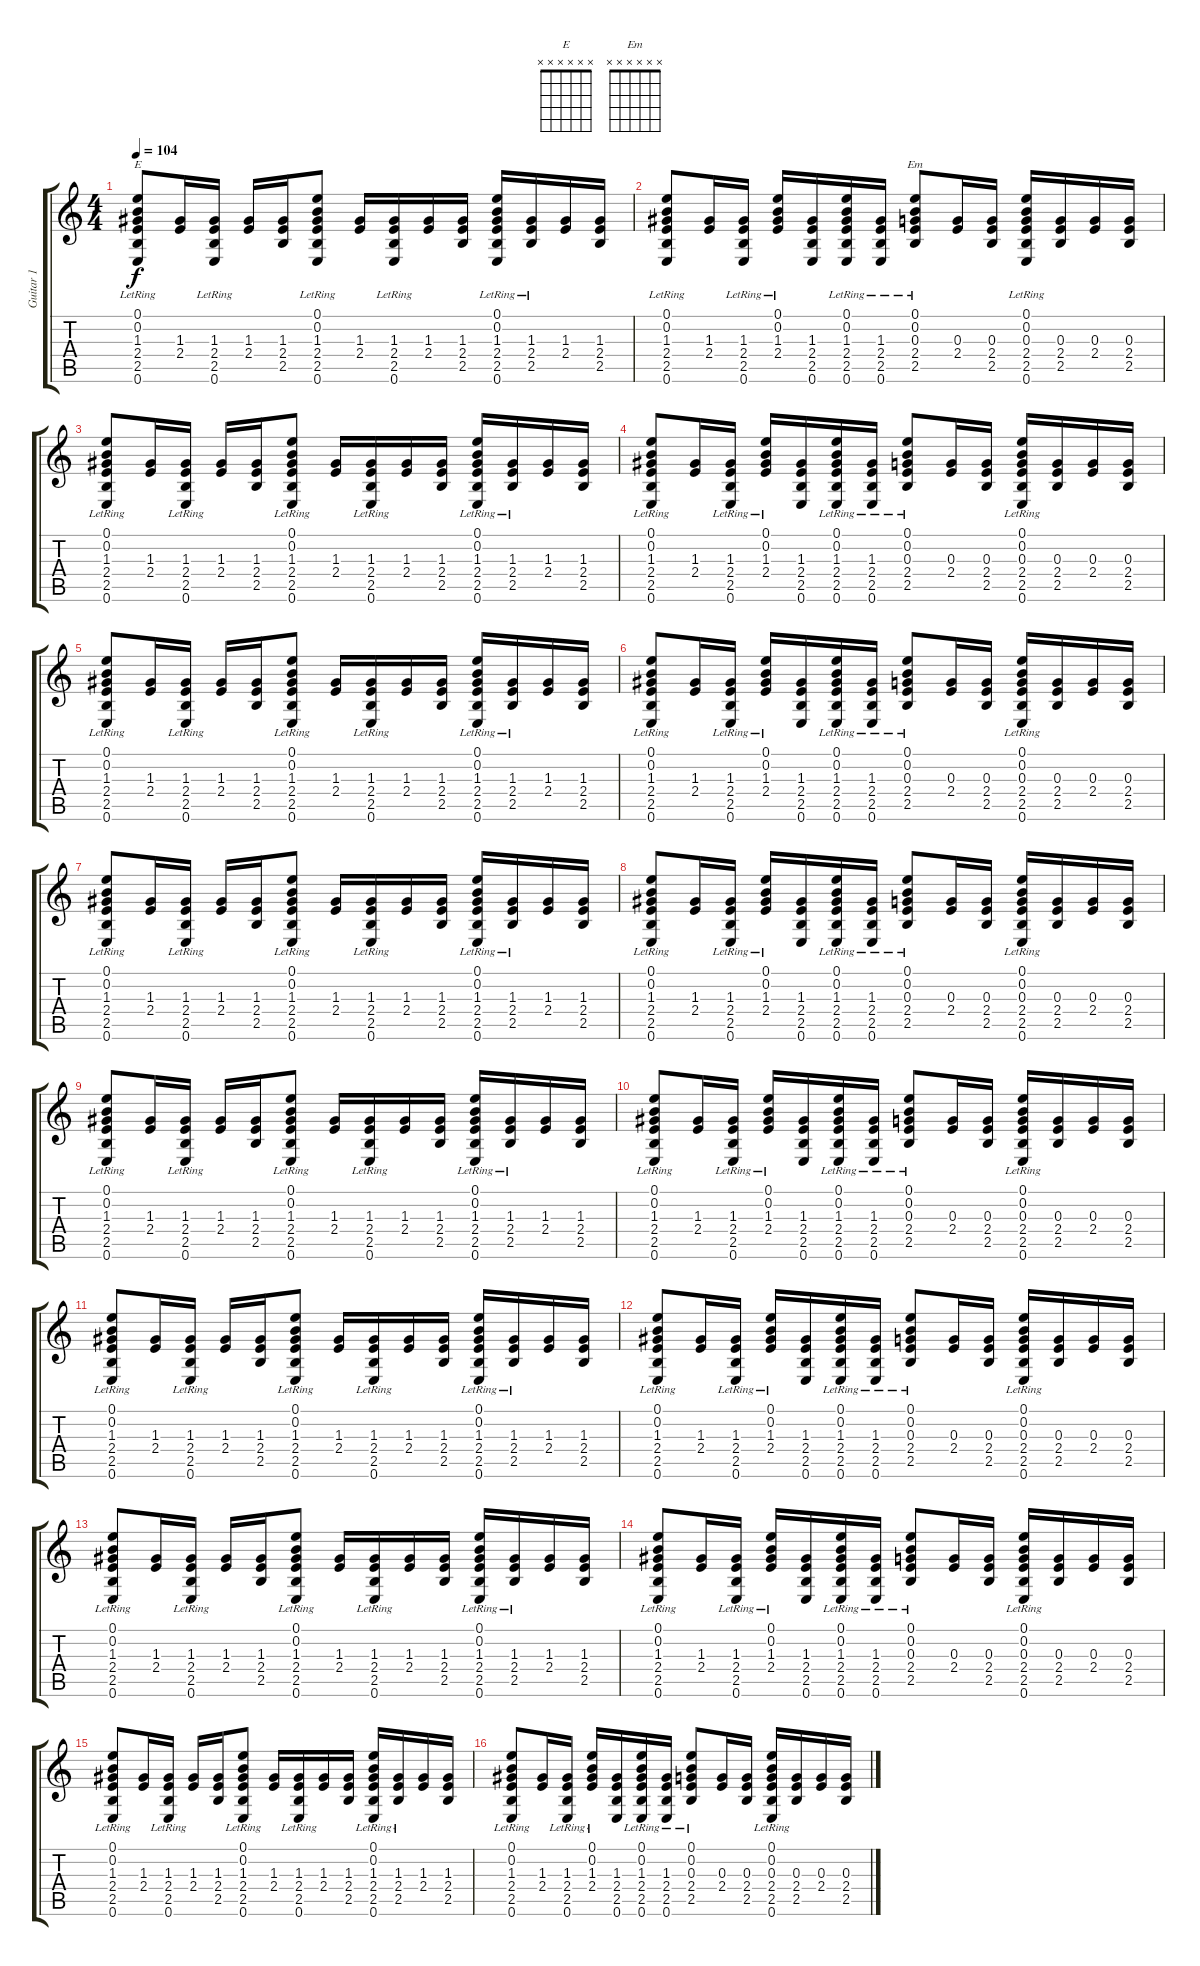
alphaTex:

\track ("Guitar 1" "Guitar 1") {instrument acousticguitarnylon}
\staff {score tabs}
\tuning (E4 B3 G3 D3 A2 E2) {hide}
\chord ("E" x x x x x x) {firstfret 0}
\chord ("Em" x x x x x x) {firstfret 0}
\ts (4 4)
\tempo 104
\clef g2
\ks c
(0.1{lr} 0.2{lr} 1.3 2.4 2.5{lr} 0.6{lr}).8{ch "E" dy f volume 9 instrument acousticguitarnylon} (1.3 2.4).16 (1.3 2.4 2.5{lr} 0.6{lr}).16 (1.3 2.4).16 (1.3 2.4 2.5).16 (0.1{lr} 0.2{lr} 1.3 2.4 2.5 0.6{lr}).8 (1.3 2.4).16 (1.3 2.4 2.5{lr} 0.6{lr}).16 (1.3 2.4).16 (1.3 2.4 2.5).16 (0.1{lr} 0.2{lr} 1.3 2.4 2.5 0.6{lr}).16 (1.3 2.4 2.5{lr}).16 (1.3 2.4).16 (1.3 2.4 2.5).16 |
(0.1{lr} 0.2{lr} 1.3 2.4 2.5 0.6{lr}).8 (1.3 2.4).16 (1.3 2.4 2.5 0.6{lr}).16 (0.1{lr} 0.2{lr} 1.3 2.4).16 (1.3 2.4 2.5 0.6).16 (0.1{lr} 0.2{lr} 1.3 2.4 2.5 0.6).16 (1.3 2.4 2.5 0.6{lr}).16 (0.1{lr} 0.2{lr} 0.3 2.4 2.5{lr}).8{ch "Em"} (0.3 2.4).16 (0.3 2.4 2.5).16 (0.1{lr} 0.2{lr} 0.3 2.4 2.5 0.6{lr}).16 (0.3 2.4 2.5).16 (0.3 2.4).16 (0.3 2.4 2.5).16 |
(0.1{lr} 0.2{lr} 1.3 2.4 2.5{lr} 0.6{lr}).8 (1.3 2.4).16 (1.3 2.4 2.5{lr} 0.6{lr}).16 (1.3 2.4).16 (1.3 2.4 2.5).16 (0.1{lr} 0.2{lr} 1.3 2.4 2.5 0.6{lr}).8 (1.3 2.4).16 (1.3 2.4 2.5{lr} 0.6{lr}).16 (1.3 2.4).16 (1.3 2.4 2.5).16 (0.1{lr} 0.2{lr} 1.3 2.4 2.5 0.6{lr}).16 (1.3 2.4 2.5{lr}).16 (1.3 2.4).16 (1.3 2.4 2.5).16 |
(0.1{lr} 0.2{lr} 1.3 2.4 2.5 0.6{lr}).8 (1.3 2.4).16 (1.3 2.4 2.5 0.6{lr}).16 (0.1{lr} 0.2{lr} 1.3 2.4).16 (1.3 2.4 2.5 0.6).16 (0.1{lr} 0.2{lr} 1.3 2.4 2.5 0.6).16 (1.3 2.4 2.5 0.6{lr}).16 (0.1{lr} 0.2{lr} 0.3 2.4 2.5{lr}).8 (0.3 2.4).16 (0.3 2.4 2.5).16 (0.1{lr} 0.2{lr} 0.3 2.4 2.5 0.6{lr}).16 (0.3 2.4 2.5).16 (0.3 2.4).16 (0.3 2.4 2.5).16 |
(0.1{lr} 0.2{lr} 1.3 2.4 2.5{lr} 0.6{lr}).8 (1.3 2.4).16 (1.3 2.4 2.5{lr} 0.6{lr}).16 (1.3 2.4).16 (1.3 2.4 2.5).16 (0.1{lr} 0.2{lr} 1.3 2.4 2.5 0.6{lr}).8 (1.3 2.4).16 (1.3 2.4 2.5{lr} 0.6{lr}).16 (1.3 2.4).16 (1.3 2.4 2.5).16 (0.1{lr} 0.2{lr} 1.3 2.4 2.5 0.6{lr}).16 (1.3 2.4 2.5{lr}).16 (1.3 2.4).16 (1.3 2.4 2.5).16 |
(0.1{lr} 0.2{lr} 1.3 2.4 2.5 0.6{lr}).8 (1.3 2.4).16 (1.3 2.4 2.5 0.6{lr}).16 (0.1{lr} 0.2{lr} 1.3 2.4).16 (1.3 2.4 2.5 0.6).16 (0.1{lr} 0.2{lr} 1.3 2.4 2.5 0.6).16 (1.3 2.4 2.5 0.6{lr}).16 (0.1{lr} 0.2{lr} 0.3 2.4 2.5{lr}).8 (0.3 2.4).16 (0.3 2.4 2.5).16 (0.1{lr} 0.2{lr} 0.3 2.4 2.5 0.6{lr}).16 (0.3 2.4 2.5).16 (0.3 2.4).16 (0.3 2.4 2.5).16 |
(0.1{lr} 0.2{lr} 1.3 2.4 2.5{lr} 0.6{lr}).8 (1.3 2.4).16 (1.3 2.4 2.5{lr} 0.6{lr}).16 (1.3 2.4).16 (1.3 2.4 2.5).16 (0.1{lr} 0.2{lr} 1.3 2.4 2.5 0.6{lr}).8 (1.3 2.4).16 (1.3 2.4 2.5{lr} 0.6{lr}).16 (1.3 2.4).16 (1.3 2.4 2.5).16 (0.1{lr} 0.2{lr} 1.3 2.4 2.5 0.6{lr}).16 (1.3 2.4 2.5{lr}).16 (1.3 2.4).16 (1.3 2.4 2.5).16 |
(0.1{lr} 0.2{lr} 1.3 2.4 2.5 0.6{lr}).8 (1.3 2.4).16 (1.3 2.4 2.5 0.6{lr}).16 (0.1{lr} 0.2{lr} 1.3 2.4).16 (1.3 2.4 2.5 0.6).16 (0.1{lr} 0.2{lr} 1.3 2.4 2.5 0.6).16 (1.3 2.4 2.5 0.6{lr}).16 (0.1{lr} 0.2{lr} 0.3 2.4 2.5{lr}).8 (0.3 2.4).16 (0.3 2.4 2.5).16 (0.1{lr} 0.2{lr} 0.3 2.4 2.5 0.6{lr}).16 (0.3 2.4 2.5).16 (0.3 2.4).16 (0.3 2.4 2.5).16 |
(0.1{lr} 0.2{lr} 1.3 2.4 2.5{lr} 0.6{lr}).8 (1.3 2.4).16 (1.3 2.4 2.5{lr} 0.6{lr}).16 (1.3 2.4).16 (1.3 2.4 2.5).16 (0.1{lr} 0.2{lr} 1.3 2.4 2.5 0.6{lr}).8 (1.3 2.4).16 (1.3 2.4 2.5{lr} 0.6{lr}).16 (1.3 2.4).16 (1.3 2.4 2.5).16 (0.1{lr} 0.2{lr} 1.3 2.4 2.5 0.6{lr}).16 (1.3 2.4 2.5{lr}).16 (1.3 2.4).16 (1.3 2.4 2.5).16 |
(0.1{lr} 0.2{lr} 1.3 2.4 2.5 0.6{lr}).8 (1.3 2.4).16 (1.3 2.4 2.5 0.6{lr}).16 (0.1{lr} 0.2{lr} 1.3 2.4).16 (1.3 2.4 2.5 0.6).16 (0.1{lr} 0.2{lr} 1.3 2.4 2.5 0.6).16 (1.3 2.4 2.5 0.6{lr}).16 (0.1{lr} 0.2{lr} 0.3 2.4 2.5{lr}).8 (0.3 2.4).16 (0.3 2.4 2.5).16 (0.1{lr} 0.2{lr} 0.3 2.4 2.5 0.6{lr}).16 (0.3 2.4 2.5).16 (0.3 2.4).16 (0.3 2.4 2.5).16 |
(0.1{lr} 0.2{lr} 1.3 2.4 2.5{lr} 0.6{lr}).8 (1.3 2.4).16 (1.3 2.4 2.5{lr} 0.6{lr}).16 (1.3 2.4).16 (1.3 2.4 2.5).16 (0.1{lr} 0.2{lr} 1.3 2.4 2.5 0.6{lr}).8 (1.3 2.4).16 (1.3 2.4 2.5{lr} 0.6{lr}).16 (1.3 2.4).16 (1.3 2.4 2.5).16 (0.1{lr} 0.2{lr} 1.3 2.4 2.5 0.6{lr}).16 (1.3 2.4 2.5{lr}).16 (1.3 2.4).16 (1.3 2.4 2.5).16 |
(0.1{lr} 0.2{lr} 1.3 2.4 2.5 0.6{lr}).8 (1.3 2.4).16 (1.3 2.4 2.5 0.6{lr}).16 (0.1{lr} 0.2{lr} 1.3 2.4).16 (1.3 2.4 2.5 0.6).16 (0.1{lr} 0.2{lr} 1.3 2.4 2.5 0.6).16 (1.3 2.4 2.5 0.6{lr}).16 (0.1{lr} 0.2{lr} 0.3 2.4 2.5{lr}).8 (0.3 2.4).16 (0.3 2.4 2.5).16 (0.1{lr} 0.2{lr} 0.3 2.4 2.5 0.6{lr}).16 (0.3 2.4 2.5).16 (0.3 2.4).16 (0.3 2.4 2.5).16 |
(0.1{lr} 0.2{lr} 1.3 2.4 2.5{lr} 0.6{lr}).8 (1.3 2.4).16 (1.3 2.4 2.5{lr} 0.6{lr}).16 (1.3 2.4).16 (1.3 2.4 2.5).16 (0.1{lr} 0.2{lr} 1.3 2.4 2.5 0.6{lr}).8 (1.3 2.4).16 (1.3 2.4 2.5{lr} 0.6{lr}).16 (1.3 2.4).16 (1.3 2.4 2.5).16 (0.1{lr} 0.2{lr} 1.3 2.4 2.5 0.6{lr}).16 (1.3 2.4 2.5{lr}).16 (1.3 2.4).16 (1.3 2.4 2.5).16 |
(0.1{lr} 0.2{lr} 1.3 2.4 2.5 0.6{lr}).8 (1.3 2.4).16 (1.3 2.4 2.5 0.6{lr}).16 (0.1{lr} 0.2{lr} 1.3 2.4).16 (1.3 2.4 2.5 0.6).16 (0.1{lr} 0.2{lr} 1.3 2.4 2.5 0.6).16 (1.3 2.4 2.5 0.6{lr}).16 (0.1{lr} 0.2{lr} 0.3 2.4 2.5{lr}).8 (0.3 2.4).16 (0.3 2.4 2.5).16 (0.1{lr} 0.2{lr} 0.3 2.4 2.5 0.6{lr}).16 (0.3 2.4 2.5).16 (0.3 2.4).16 (0.3 2.4 2.5).16 |
(0.1{lr} 0.2{lr} 1.3 2.4 2.5{lr} 0.6{lr}).8 (1.3 2.4).16 (1.3 2.4 2.5{lr} 0.6{lr}).16 (1.3 2.4).16 (1.3 2.4 2.5).16 (0.1{lr} 0.2{lr} 1.3 2.4 2.5 0.6{lr}).8 (1.3 2.4).16 (1.3 2.4 2.5{lr} 0.6{lr}).16 (1.3 2.4).16 (1.3 2.4 2.5).16 (0.1{lr} 0.2{lr} 1.3 2.4 2.5 0.6{lr}).16 (1.3 2.4 2.5{lr}).16 (1.3 2.4).16 (1.3 2.4 2.5).16 |
(0.1{lr} 0.2{lr} 1.3 2.4 2.5 0.6{lr}).8 (1.3 2.4).16 (1.3 2.4 2.5 0.6{lr}).16 (0.1{lr} 0.2{lr} 1.3 2.4).16 (1.3 2.4 2.5 0.6).16 (0.1{lr} 0.2{lr} 1.3 2.4 2.5 0.6).16 (1.3 2.4 2.5 0.6{lr}).16 (0.1{lr} 0.2{lr} 0.3 2.4 2.5{lr}).8 (0.3 2.4).16 (0.3 2.4 2.5).16 (0.1{lr} 0.2{lr} 0.3 2.4 2.5 0.6{lr}).16 (0.3 2.4 2.5).16 (0.3 2.4).16 (0.3 2.4 2.5).16
